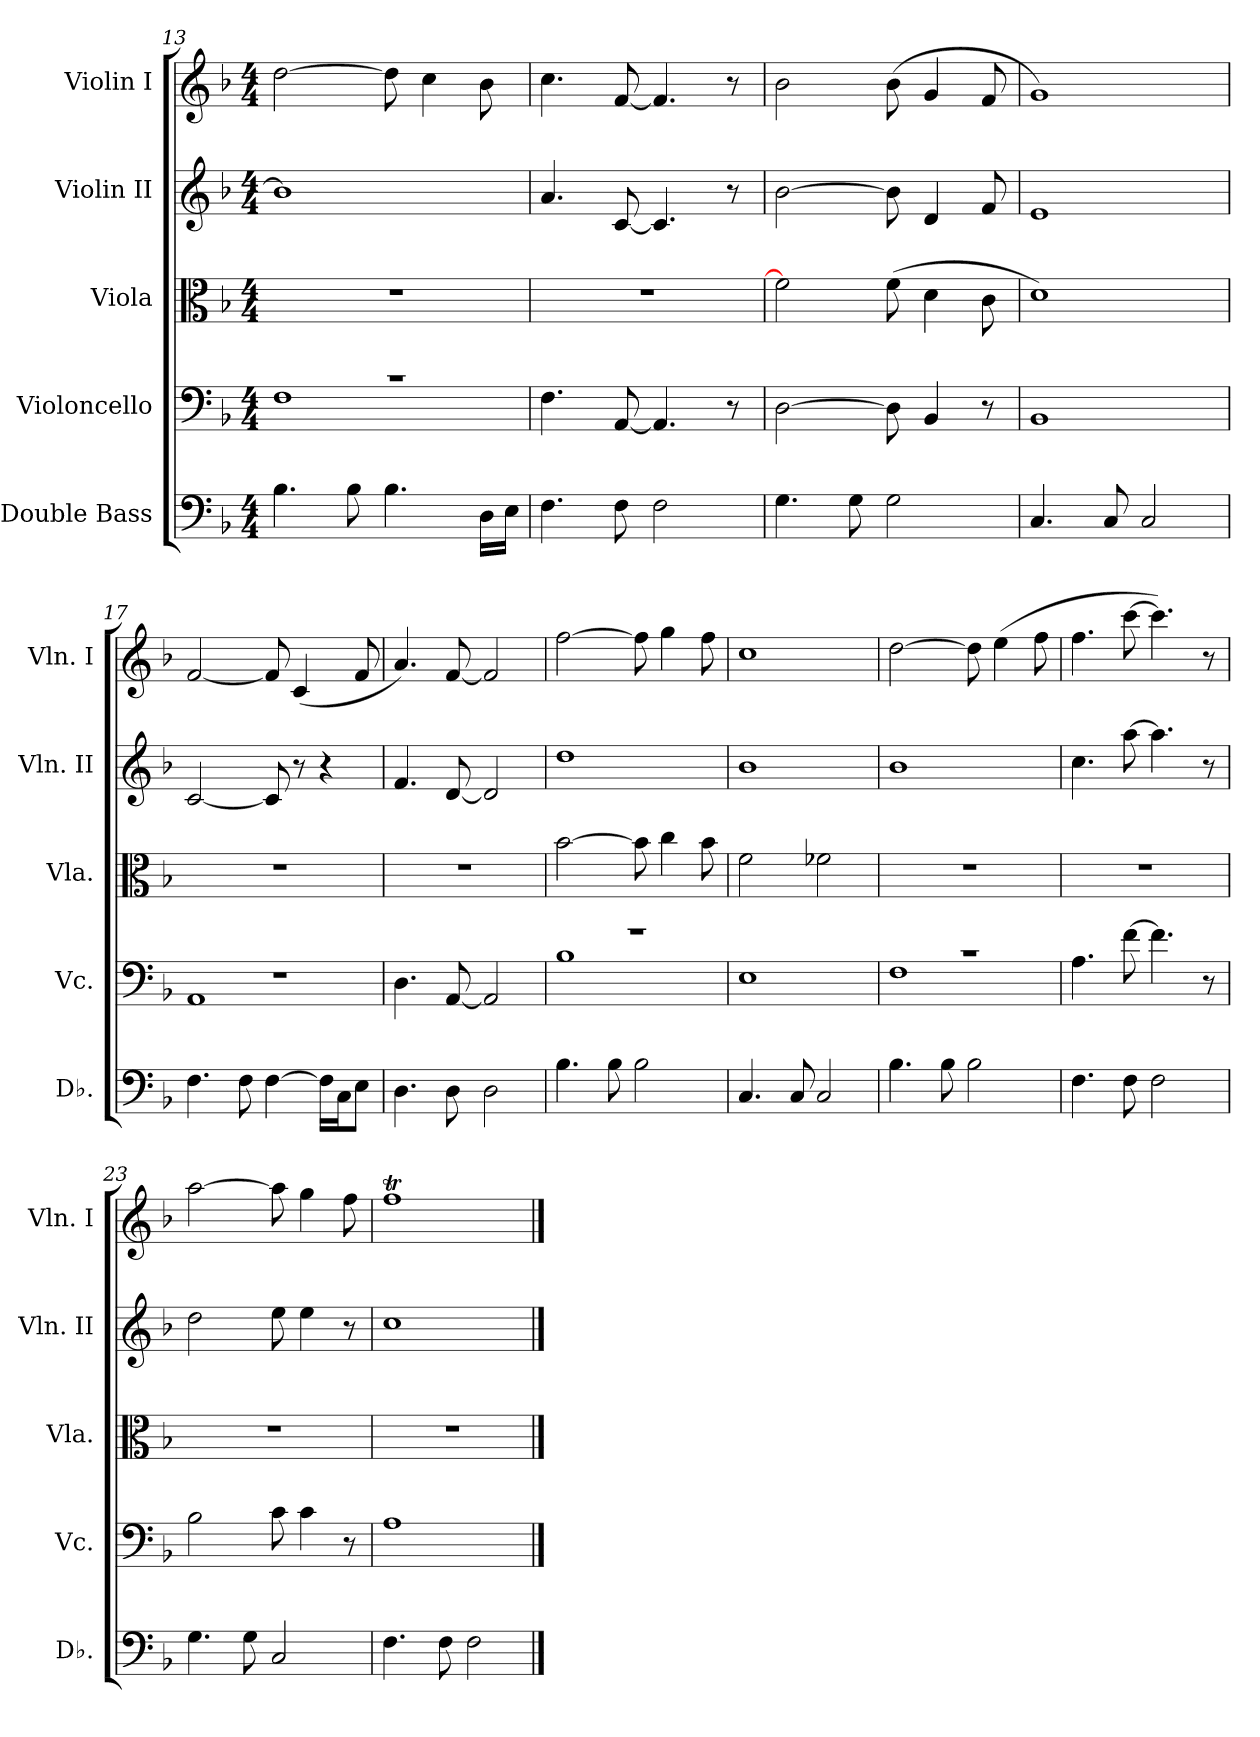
**kern	**kern	**kern	**kern	**kern	**dynam
*part5	*part4	*part3	*part2	*part1	*part1
*staff5	*staff4	*staff3	*staff2	*staff1	*staff1
*I"Double Bass	*I"Violoncello	*I"Viola	*I"Violin II	*I"Violin I	*
*I'Db.	*I'Vc.	*I'Vla.	*I'Vln. II	*I'Vln. I	*
*clefF4	*clefF4	*clefC3	*clefG2	*clefG2	*
*ITrd7c12	*	*	*	*	*
*k[b-]	*k[b-]	*k[b-]	*k[b-]	*k[b-]	*
*F:	*F:	*F:	*F:	*F:	*
*M4/4	*M4/4	*M4/4	*M4/4	*M4/4	*
=13	=13	=13	=13	=13	=13
*	*^	*	*	*	*
4.BB-\	1r	1F	1r	1b-]	[2dd\	.
8BB-\	.	.	.	.	.	.
4.BB-\	.	.	.	.	8dd\]	.
.	.	.	.	.	4cc\	.
16DD\LL	.	.	.	.	8b-\	.
16EE\JJ	.	.	.	.	.	.
*	*v	*v	*	*	*	*
=14	=14	=14	=14	=14	=14
4.FF\	4.F\	1r	4.a/	4.cc\	.
8FF\	[8AA/	.	[8c/	[8f/	.
2FF\	4.AA/]	.	4.c/]	4.f/]	.
.	8r	.	8r	8r	.
=15	=15	=15	=15	=15	=15
4.GG\	[2D\	2f\]	[2b-\	2b-\	.
8GG\	.	.	.	.	.
2GG\	8D\]	(8f\	8b-\]	(8b-\	.
.	4BB-/	4d\	4d/	4g/	.
.	8r	8c\	8f/	8f/	.
!!LO:PB:g=z
=16	=16	=16	=16	=16	=16
4.CC/	1BB-	1d)	1e	1g)	.
8CC/	.	.	.	.	.
2CC/	.	.	.	.	.
=17	=17	=17	=17	=17	=17
*	*^	*	*	*	*
4.FF\	1r	1AA	1r	[2c/	[2f/	.
8FF\	.	.	.	.	.	.
[4FF\	.	.	.	8c/]	8f/]	.
.	.	.	.	8r	(4c/	.
16FF\LL]	.	.	.	4r	.	.
16CC\J	.	.	.	.	.	.
8EE\J	.	.	.	.	8f/	.
*	*v	*v	*	*	*	*
=18	=18	=18	=18	=18	=18
4.DD\	4.D\	1r	4.f/	4.a/)	.
8DD\	[8AA/	.	[8d/	[8f/	.
2DD\	2AA/]	.	2d/]	2f/]	.
=19	=19	=19	=19	=19	=19
*	*^	*	*	*	*
4.BB-\	1r	1B-	[2b-\	1dd	[2ff\	.
8BB-\	.	.	.	.	.	.
2BB-\	.	.	8b-\]	.	8ff\]	.
.	.	.	4cc\	.	4gg\	.
.	.	.	8b-\	.	8ff\	.
*	*v	*v	*	*	*	*
!!LO:LB:g=z
=20	=20	=20	=20	=20	=20
4.CC/	1E	2f\	1b-	1cc	.
8CC/	.	.	.	.	.
2CC/	.	2f-X\	.	.	.
=21	=21	=21	=21	=21	=21
*	*^	*	*	*	*
4.BB-\	1r	1F	1r	1b-	[2dd\	.
8BB-\	.	.	.	.	.	.
2BB-\	.	.	.	.	8dd\]	.
.	.	.	.	.	(4ee\	.
.	.	.	.	.	8ff\	.
*	*v	*v	*	*	*	*
=22	=22	=22	=22	=22	=22
4.FF\	4.A\	1r	4.cc\	4.ff\	.
8FF\	[8f\	.	[8aa\	[8ccc\	.
2FF\	4.f\]	.	4.aa\]	4.ccc\])	.
.	8r	.	8r	8r	.
=23	=23	=23	=23	=23	=23
4.GG\	2B-\	1r	2dd\	[2aa\	.
8GG\	.	.	.	.	.
2CC/	8c\	.	8ee\	8aa\]	.
.	4c\	.	4ee\	4gg\	.
.	8r	.	8r	8ff\	.
.	.	.	.	.	[
=24	=24	=24	=24	=24	=24
4.FF\	1A	1r	1cc	1ffT	[
8FF\	.	.	.	.	.
2FF\	.	.	.	.	.
==	==	==	==	==	==
*-	*-	*-	*-	*-	*-
